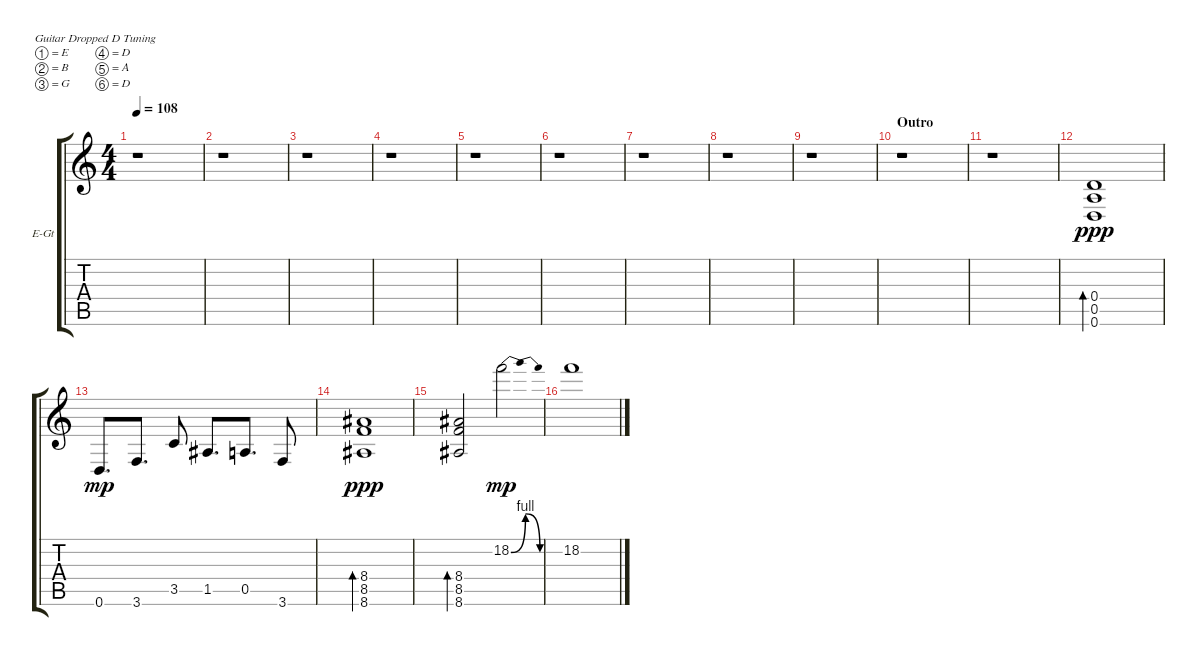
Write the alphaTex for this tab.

\defaultSystemsLayout 4
\bracketExtendMode groupsimilarinstruments
\firstSystemTrackNameOrientation horizontal
\otherSystemsTrackNameOrientation horizontal
\track ("E. Guitar 1" "E-Gt") {instrument distortionguitar}
\staff {score tabs}
\tuning (E4 B3 G3 D3 A2 D2)
\ts (4 4)
\tempo 108
\clef g2
\ks c
r.1{dy ppp} |
r.1 |
r.1 |
r.1 |
r.1 |
r.1 |
r.1 |
r.1 |
r.1 |
\section ("" "Outro")
r.1 |
r.1 |
(0.5 0.4 0.6).1{bd 30} |
0.6.8{d dy mp} 3.6.8{d} 3.5.8 1.5.8{d} 0.5.8{d} 3.6.8 |
(8.5 8.4 8.6).1{bd 30 dy ppp} |
(8.5 8.4 8.6).2{bd 30} 18.2{be (bendrelease 0 0 19.2 4 40.199999999999996 4 51.6 0)}.2{dy mp} |
18.2.1
